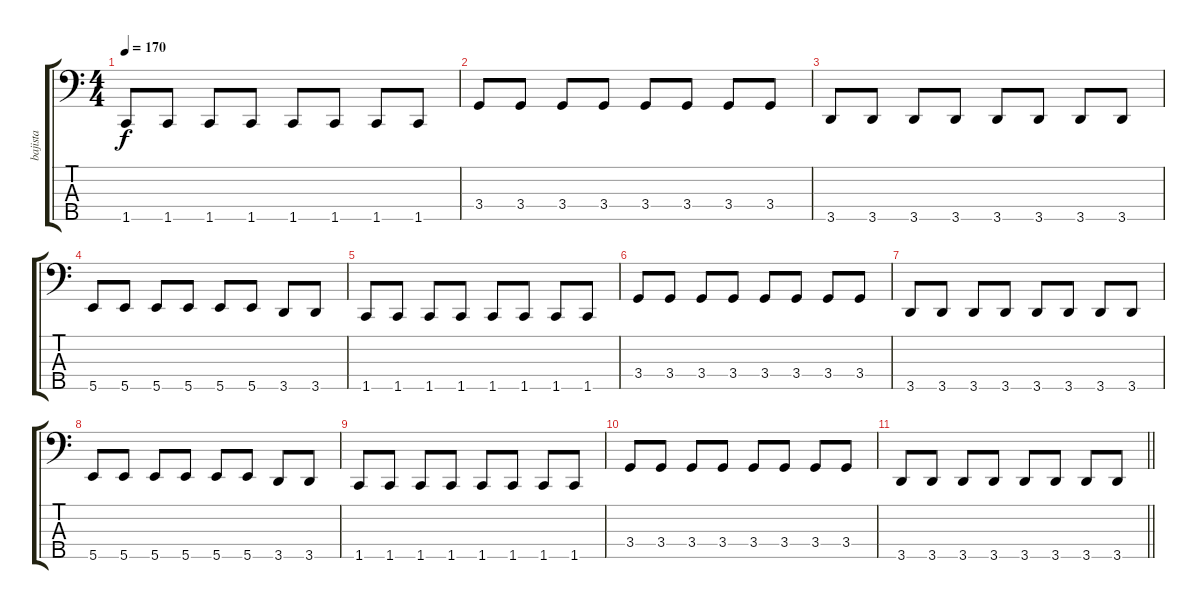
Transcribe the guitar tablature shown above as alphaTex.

\track ("bajista" "bajista") {instrument electricbassfinger}
\staff {score tabs}
\tuning (G2 D2 A1 E1 B0) {hide}
\ts (4 4)
\tempo 170
\clef f4
\ks c
1.5.8{dy f} 1.5.8 1.5.8 1.5.8 1.5.8 1.5.8 1.5.8 1.5.8 |
3.4.8 3.4.8 3.4.8 3.4.8 3.4.8 3.4.8 3.4.8 3.4.8 |
3.5.8 3.5.8 3.5.8 3.5.8 3.5.8 3.5.8 3.5.8 3.5.8 |
5.5.8 5.5.8 5.5.8 5.5.8 5.5.8 5.5.8 3.5.8 3.5.8 |
1.5.8 1.5.8 1.5.8 1.5.8 1.5.8 1.5.8 1.5.8 1.5.8 |
3.4.8 3.4.8 3.4.8 3.4.8 3.4.8 3.4.8 3.4.8 3.4.8 |
3.5.8 3.5.8 3.5.8 3.5.8 3.5.8 3.5.8 3.5.8 3.5.8 |
5.5.8 5.5.8 5.5.8 5.5.8 5.5.8 5.5.8 3.5.8 3.5.8 |
1.5.8 1.5.8 1.5.8 1.5.8 1.5.8 1.5.8 1.5.8 1.5.8 |
3.4.8 3.4.8 3.4.8 3.4.8 3.4.8 3.4.8 3.4.8 3.4.8 |
\barLineRight lightlight
3.5.8 3.5.8 3.5.8 3.5.8 3.5.8 3.5.8 3.5.8 3.5.8
